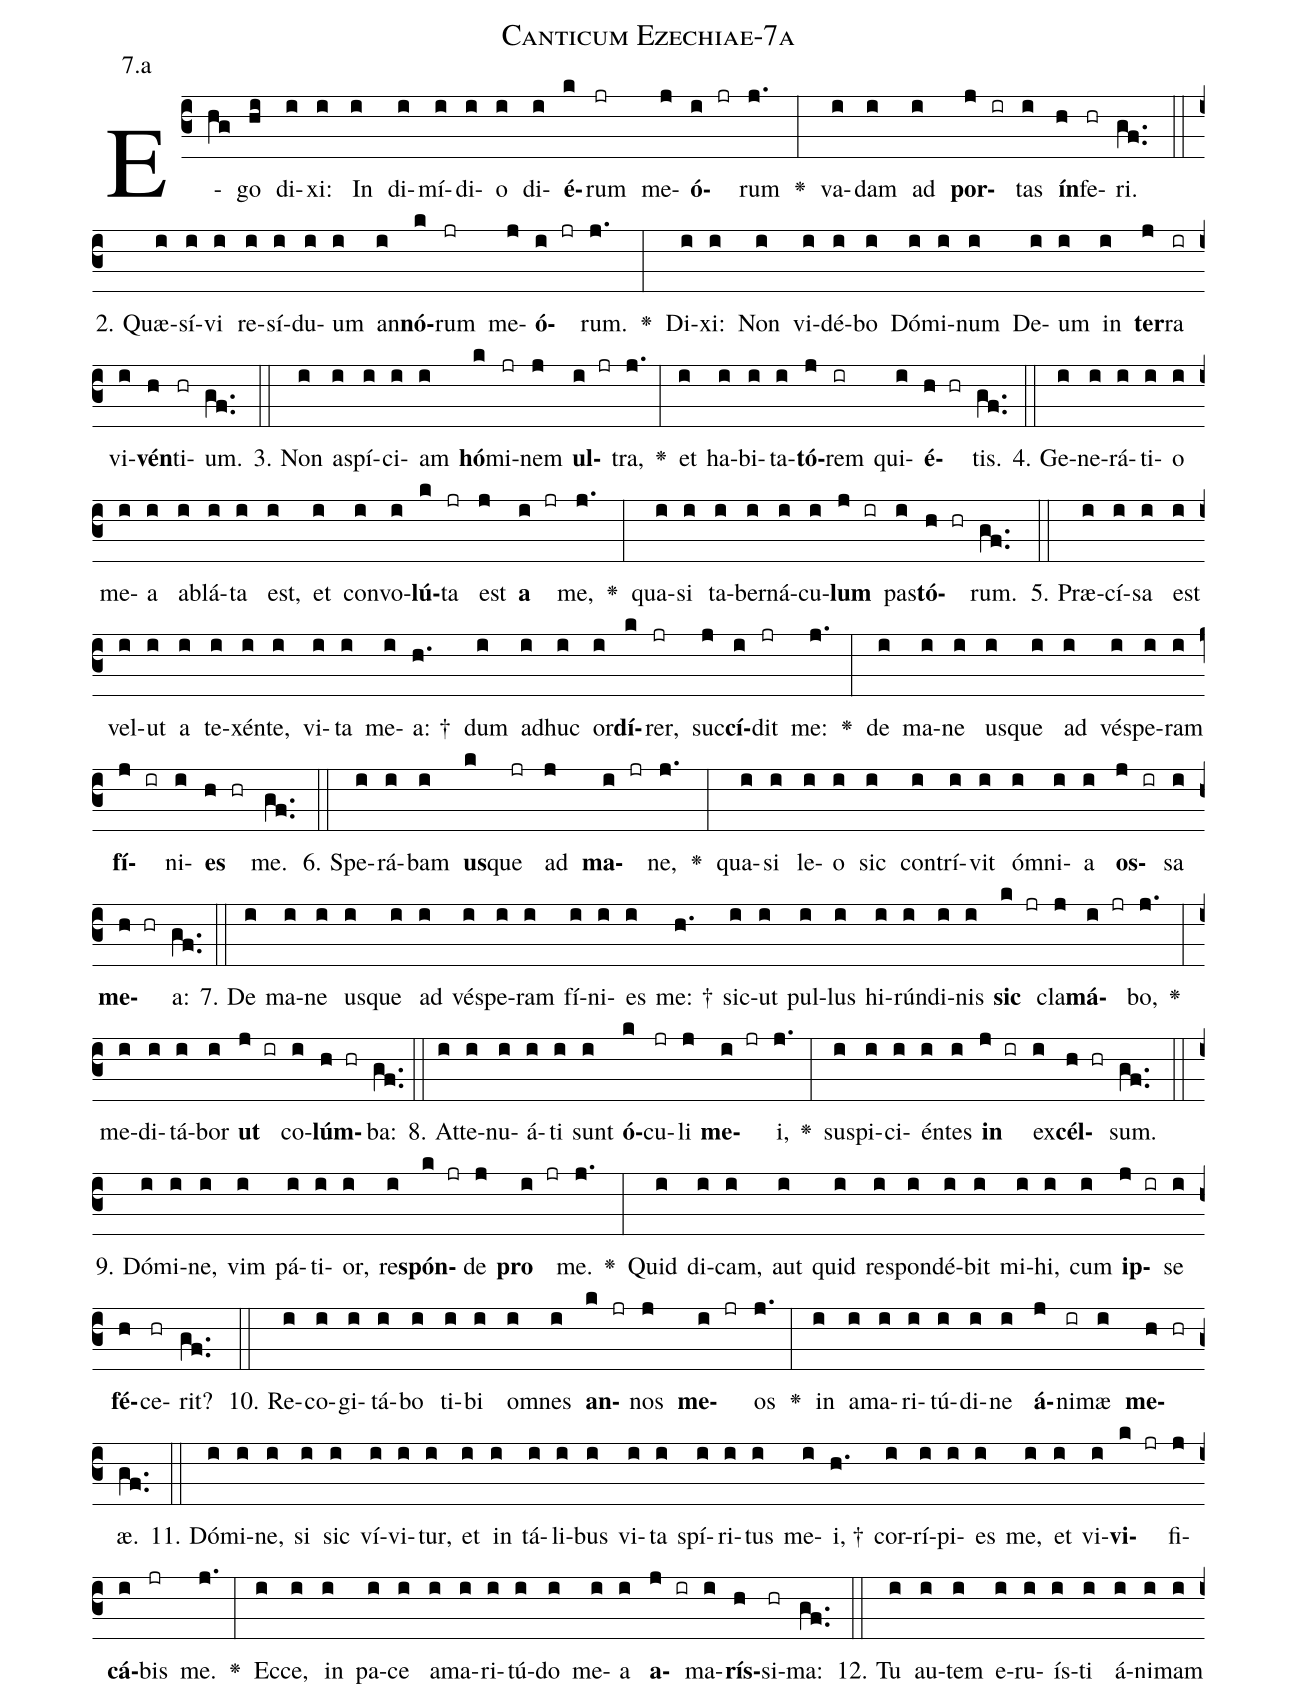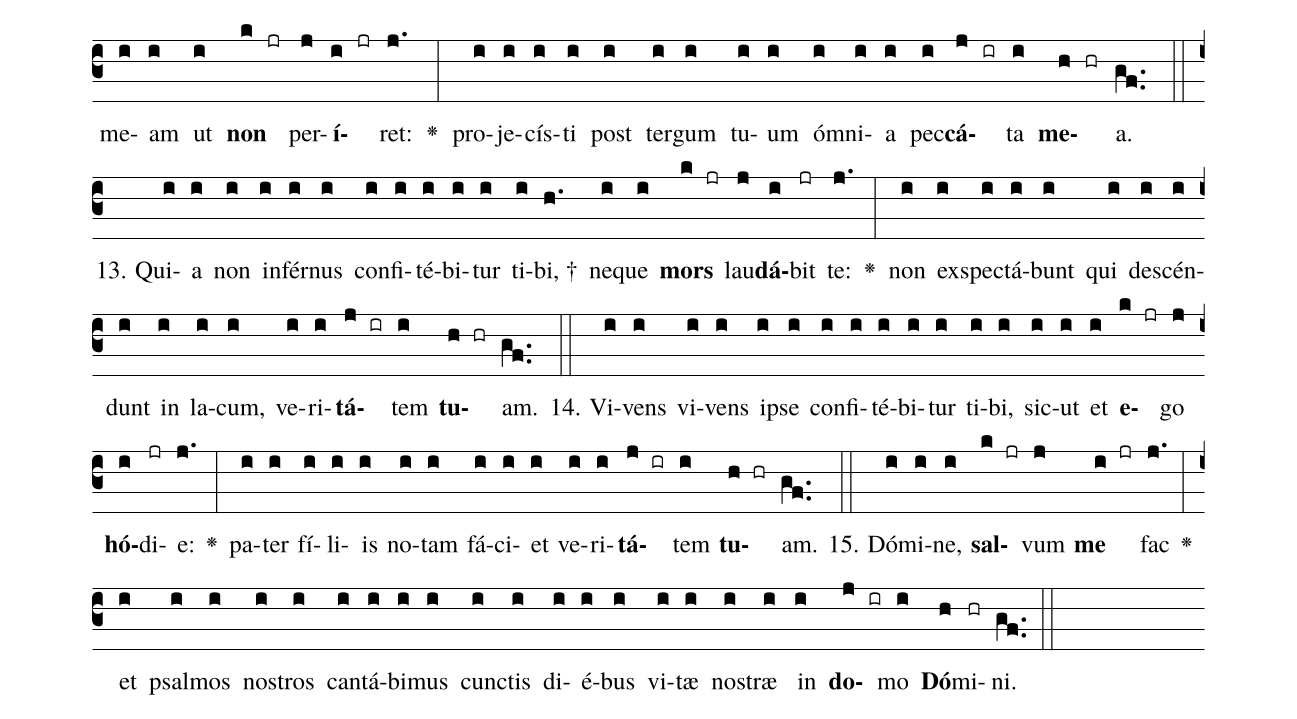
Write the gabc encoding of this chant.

name: Canticum Ezechiae-7a;
annotation: 7.a;
%%
(c3)E(hg)go(hi) di(i)xi:(i) In(i) di(i)mí(i)di(i)o(i) di(i)<b>é</b>(k)rum(jr) me(j)<b>ó</b>(i jr)rum(j.) <v>\greheightstar</v>(:) va(i)dam(i) ad(i) <b>por</b>(j ir)tas(i) <b>ín</b>(h)fe(hr)ri.(gf..) (::)
2. Quæ(i)sí(i)vi(i) re(i)sí(i)du(i)um(i) an(i)<b>nó</b>(k)rum(jr) me(j)<b>ó</b>(i jr)rum.(j.) <v>\greheightstar</v>(:) Di(i)xi:(i) Non(i) vi(i)dé(i)bo(i) Dó(i)mi(i)num(i) De(i)um(i) in(i) <b>ter</b>(j)ra(ir) vi(i)<b>vén</b>(h)ti(hr)um.(gf..) (::)
3. Non(i) a(i)spí(i)ci(i)am(i) <b>hó</b>(k)mi(jr)nem(j) <b>ul</b>(i jr)tra,(j.) <v>\greheightstar</v>(:) et(i) ha(i)bi(i)ta(i)<b>tó</b>(j)rem(ir) qui(i)<b>é</b>(h hr)tis.(gf..) (::)
4. Ge(i)ne(i)rá(i)ti(i)o(i) me(i)a(i) ab(i)lá(i)ta(i) est,(i) et(i) con(i)vo(i)<b>lú</b>(k)ta(jr) est(j) <b>a</b>(i jr) me,(j.) <v>\greheightstar</v>(:) qua(i)si(i) ta(i)ber(i)ná(i)cu(i)<b>lum</b>(j ir) pas(i)<b>tó</b>(h hr)rum.(gf..) (::)
5. Præ(i)cí(i)sa(i) est(i) vel(i)ut(i) a(i) te(i)xén(i)te,(i) vi(i)ta(i) me(i)a: †(h.) dum(i) ad(i)huc(i) or(i)<b>dí</b>(k)rer,(jr) suc(j)<b>cí</b>(i)dit(jr) me:(j.) <v>\greheightstar</v>(:) de(i) ma(i)ne(i) us(i)que(i) ad(i) vés(i)pe(i)ram(i) <b>fí</b>(j ir)ni(i)<b>es</b>(h hr) me.(gf..) (::)
6. Spe(i)rá(i)bam(i) <b>us</b>(k)que(jr) ad(j) <b>ma</b>(i jr)ne,(j.) <v>\greheightstar</v>(:) qua(i)si(i) le(i)o(i) sic(i) con(i)trí(i)vit(i) óm(i)ni(i)a(i) <b>os</b>(j ir)sa(i) <b>me</b>(h hr)a:(gf..) (::)
7. De(i) ma(i)ne(i) us(i)que(i) ad(i) vés(i)pe(i)ram(i) fí(i)ni(i)es(i) me: †(h.) sic(i)ut(i) pul(i)lus(i) hi(i)rún(i)di(i)nis(i) <b>sic</b>(k jr) cla(j)<b>má</b>(i jr)bo,(j.) <v>\greheightstar</v>(:) me(i)di(i)tá(i)bor(i) <b>ut</b>(j ir) co(i)<b>lúm</b>(h hr)ba:(gf..) (::)
8. At(i)te(i)nu(i)á(i)ti(i) sunt(i) <b>ó</b>(k)cu(jr)li(j) <b>me</b>(i jr)i,(j.) <v>\greheightstar</v>(:) su(i)spi(i)ci(i)én(i)tes(i) <b>in</b>(j ir) ex(i)<b>cél</b>(h hr)sum.(gf..) (::)
9. Dó(i)mi(i)ne,(i) vim(i) pá(i)ti(i)or,(i) re(i)<b>spón</b>(k jr)de(j) <b>pro</b>(i jr) me.(j.) <v>\greheightstar</v>(:) Quid(i) di(i)cam,(i) aut(i) quid(i) re(i)spon(i)dé(i)bit(i) mi(i)hi,(i) cum(i) <b>ip</b>(j ir)se(i) <b>fé</b>(h)ce(hr)rit?(gf..) (::)
10. Re(i)co(i)gi(i)tá(i)bo(i) ti(i)bi(i) om(i)nes(i) <b>an</b>(k jr)nos(j) <b>me</b>(i jr)os(j.) <v>\greheightstar</v>(:) in(i) a(i)ma(i)ri(i)tú(i)di(i)ne(i) <b>á</b>(j)ni(ir)mæ(i) <b>me</b>(h hr)æ.(gf..) (::)
11. Dó(i)mi(i)ne,(i) si(i) sic(i) ví(i)vi(i)tur,(i) et(i) in(i) tá(i)li(i)bus(i) vi(i)ta(i) spí(i)ri(i)tus(i) me(i)i, †(h.) cor(i)rí(i)pi(i)es(i) me,(i) et(i) vi(i)<b>vi</b>(k jr)fi(j)<b>cá</b>(i)bis(jr) me.(j.) <v>\greheightstar</v>(:) Ec(i)ce,(i) in(i) pa(i)ce(i) a(i)ma(i)ri(i)tú(i)do(i) me(i)a(i) <b>a</b>(j ir)ma(i)<b>rís</b>(h)si(hr)ma:(gf..) (::)
12. Tu(i) au(i)tem(i) e(i)ru(i)ís(i)ti(i) á(i)ni(i)mam(i) me(i)am(i) ut(i) <b>non</b>(k jr) per(j)<b>í</b>(i jr)ret:(j.) <v>\greheightstar</v>(:) pro(i)je(i)cís(i)ti(i) post(i) ter(i)gum(i) tu(i)um(i) óm(i)ni(i)a(i) pec(i)<b>cá</b>(j ir)ta(i) <b>me</b>(h hr)a.(gf..) (::)
13. Qui(i)a(i) non(i) in(i)fér(i)nus(i) con(i)fi(i)té(i)bi(i)tur(i) ti(i)bi, †(h.) ne(i)que(i) <b>mors</b>(k jr) lau(j)<b>dá</b>(i)bit(jr) te:(j.) <v>\greheightstar</v>(:) non(i) ex(i)spec(i)tá(i)bunt(i) qui(i) de(i)scén(i)dunt(i) in(i) la(i)cum,(i) ve(i)ri(i)<b>tá</b>(j ir)tem(i) <b>tu</b>(h hr)am.(gf..) (::)
14. Vi(i)vens(i) vi(i)vens(i) ip(i)se(i) con(i)fi(i)té(i)bi(i)tur(i) ti(i)bi,(i) sic(i)ut(i) et(i) <b>e</b>(k jr)go(j) <b>hó</b>(i)di(jr)e:(j.) <v>\greheightstar</v>(:) pa(i)ter(i) fí(i)li(i)is(i) no(i)tam(i) fá(i)ci(i)et(i) ve(i)ri(i)<b>tá</b>(j ir)tem(i) <b>tu</b>(h hr)am.(gf..) (::)
15. Dó(i)mi(i)ne,(i) <b>sal</b>(k jr)vum(j) <b>me</b>(i jr) fac(j.) <v>\greheightstar</v>(:) et(i) psal(i)mos(i) nos(i)tros(i) can(i)tá(i)bi(i)mus(i) cunc(i)tis(i) di(i)é(i)bus(i) vi(i)tæ(i) nos(i)træ(i) in(i) <b>do</b>(j ir)mo(i) <b>Dó</b>(h)mi(hr)ni.(gf..) (::)
